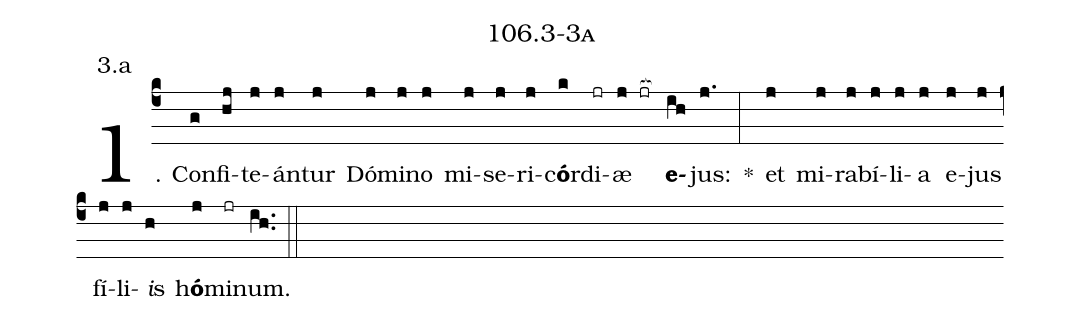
name: 106.3-3a;
annotation: 3.a;
%%
(c4)1. Con(g)fi(hj)te(j)án(j)tur(j) Dó(j)mi(j)no(j) mi(j)se(j)ri(j)c<b>ó</b>r(k)di(jr)æ(j jr[ocb:1{]) <b>e</b>(ih[ocb:0}])jus:(j.) *(:) et(j) mi(j)ra(j)bí(j)li(j)a(j) e(j)jus(j) fí(j)li(j)<i>i</i>s(h) h<b>ó</b>(j)mi(jr)num.(ih..) (::)
